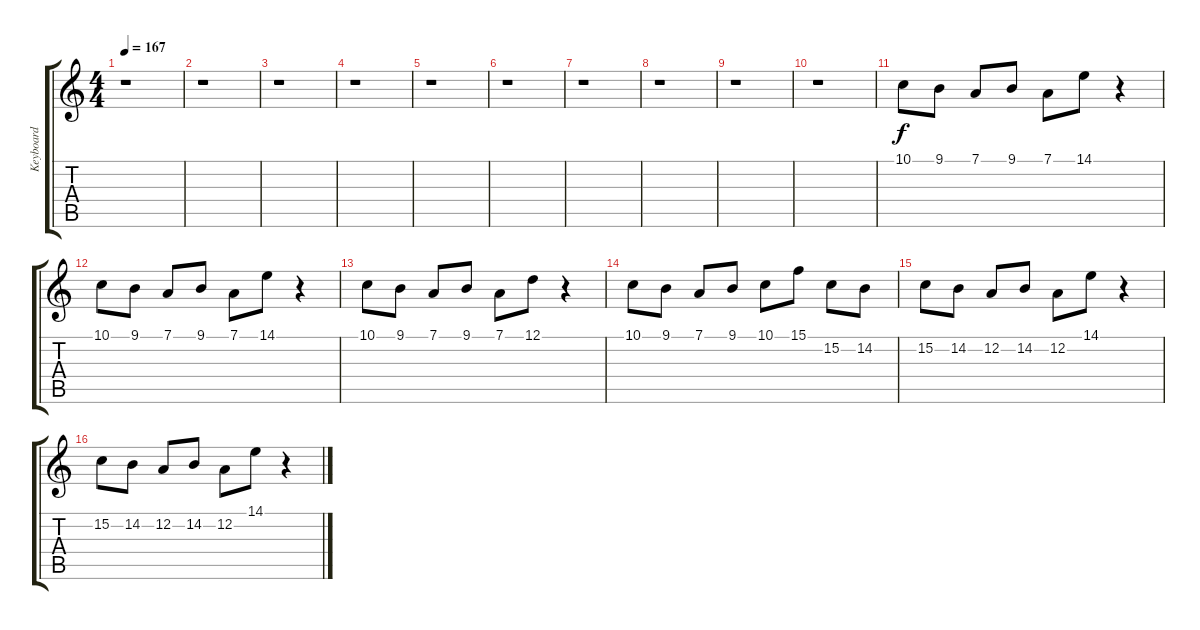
\track ("Keyboard" "Keyboard") {instrument pizzicatostrings}
\staff {score tabs}
\tuning (D4 A3 F3 C3 G2 D2) {hide}
\ts (4 4)
\tempo 167
\clef g2
\ks c
r.1{dy f} |
r.1 |
r.1 |
r.1 |
r.1 |
r.1 |
r.1 |
r.1 |
r.1 |
r.1 |
10.1.8 9.1.8 7.1.8 9.1.8 7.1.8 14.1.8 r.4 |
10.1.8 9.1.8 7.1.8 9.1.8 7.1.8 14.1.8 r.4 |
10.1.8 9.1.8 7.1.8 9.1.8 7.1.8 12.1.8 r.4 |
10.1.8 9.1.8 7.1.8 9.1.8 10.1.8 15.1.8 15.2.8 14.2.8 |
15.2.8 14.2.8 12.2.8 14.2.8 12.2.8 14.1.8 r.4 |
15.2.8 14.2.8 12.2.8 14.2.8 12.2.8 14.1.8 r.4
